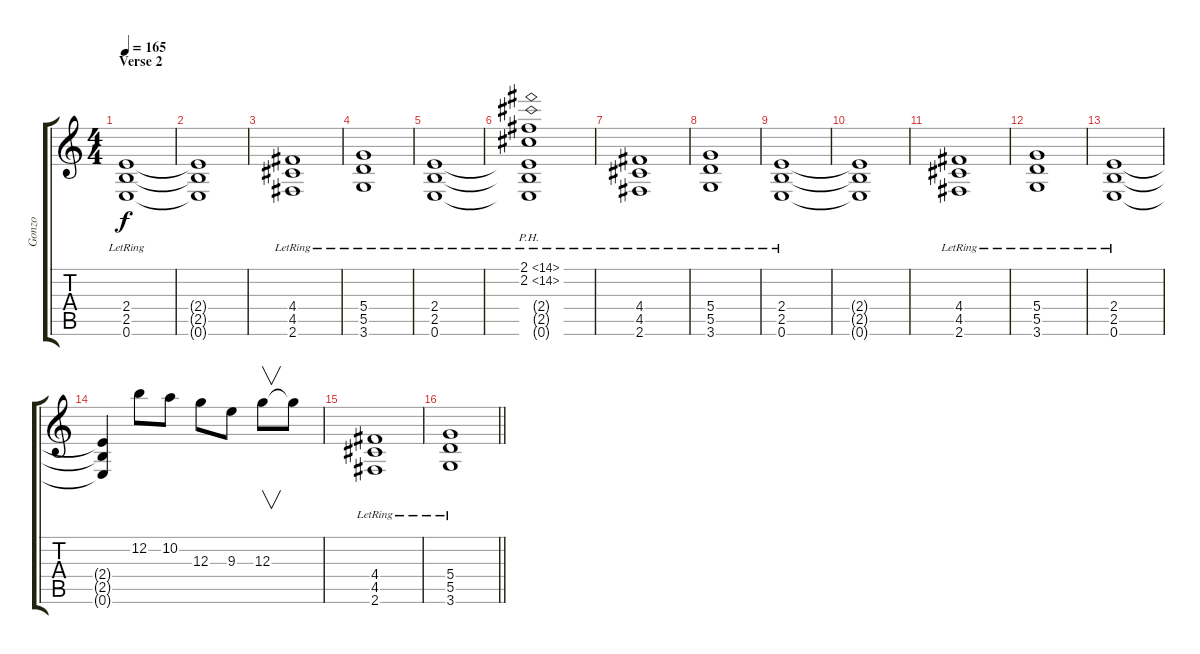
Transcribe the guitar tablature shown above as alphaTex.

\track ("Gonzo" "Gonzo") {instrument overdrivenguitar}
\staff {score tabs}
\tuning (E4 B3 G3 D3 A2 E2) {hide}
\ts (4 4)
\section ("" "Verse 2")
\tempo 165
\clef g2
\ks c
(2.4{lr} 2.5{lr} 0.6{lr}).1{dy f volume 11 instrument overdrivenguitar} |
(2.4{t} 2.5{t} 0.6{t}).1 |
(4.4{lr} 4.5{lr} 2.6{lr}).1 |
(5.4{lr} 5.5{lr} 3.6{lr}).1 |
(2.4{lr} 2.5{lr} 0.6{lr}).1 |
(2.1{ph 12 lr} 2.2{ph 12 lr} 2.4{t} 2.5{t} 0.6{t}).1 |
(4.4{lr} 4.5{lr} 2.6{lr}).1 |
(5.4{lr} 5.5{lr} 3.6{lr}).1 |
(2.4{lr} 2.5{lr} 0.6{lr}).1 |
(2.4{t} 2.5{t} 0.6{t}).1 |
(4.4{lr} 4.5{lr} 2.6{lr}).1 |
(5.4{lr} 5.5{lr} 3.6{lr}).1 |
(2.4{lr} 2.5{lr} 0.6{lr}).1 |
(2.4{t} 2.5{t} 0.6{t}).4 12.2.8{volume 12 instrument distortionguitar} 10.2.8 12.3.8 9.3.8 12.3.8{v} 12.3{t}.8 |
(4.4{lr} 4.5{lr} 2.6{lr}).1{volume 11 instrument overdrivenguitar} |
\barLineRight lightlight
(5.4{lr} 5.5{lr} 3.6{lr}).1
